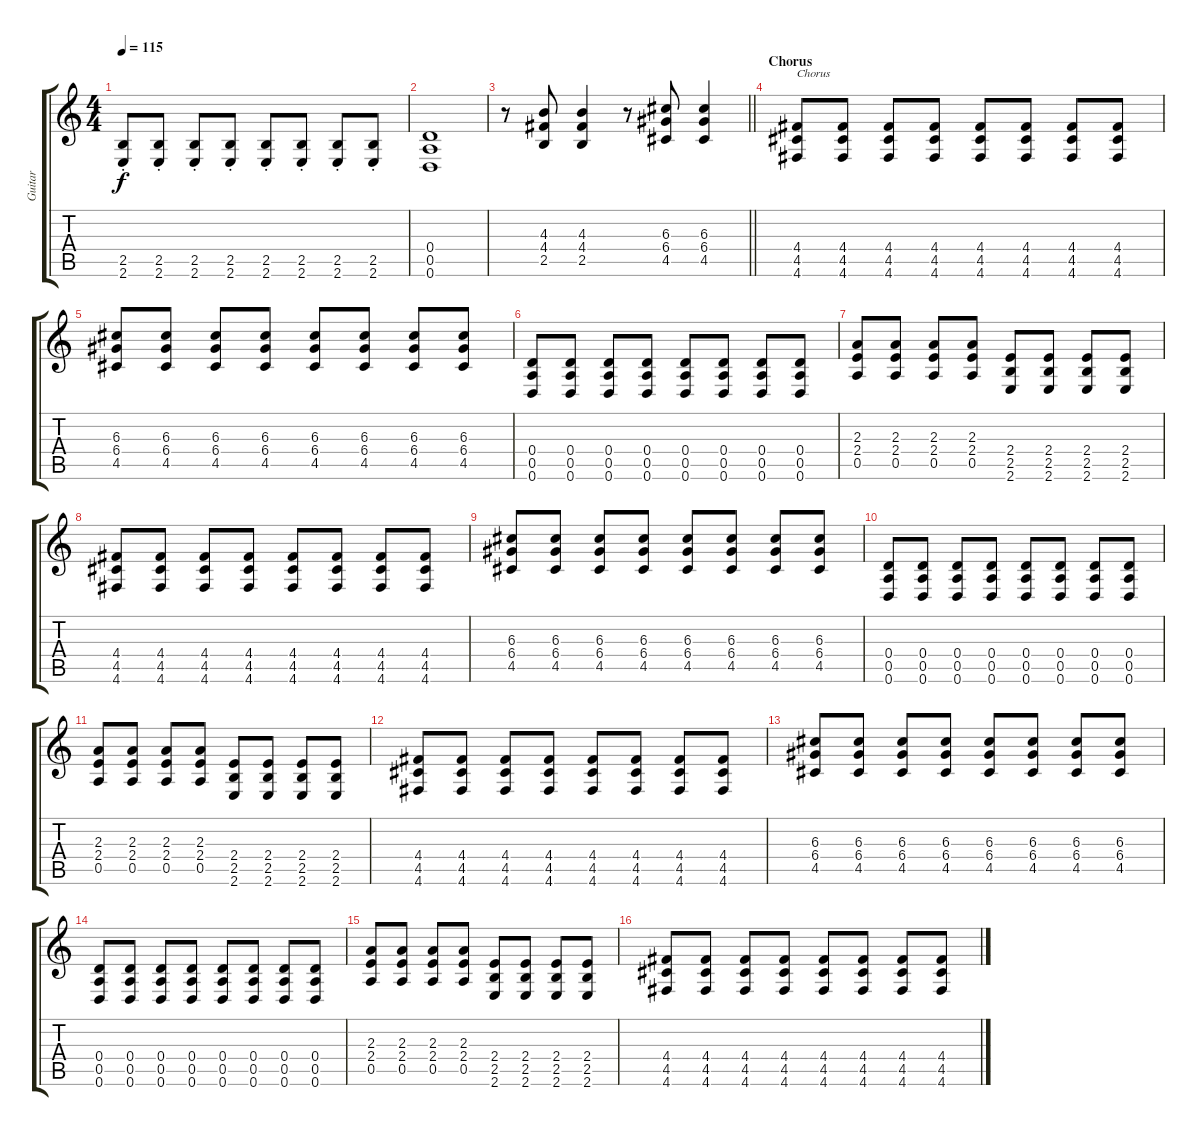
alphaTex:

\track ("Guitar " "Guitar ") {instrument overdrivenguitar}
\staff {score tabs}
\tuning (E4 B3 G3 D3 A2 D2) {hide}
\ts (4 4)
\tempo 115
\clef g2
\ks c
(2.5{st} 2.6{st}).8{dy f} (2.5{st} 2.6{st}).8 (2.5{st} 2.6{st}).8 (2.5{st} 2.6{st}).8 (2.5{st} 2.6{st}).8 (2.5{st} 2.6{st}).8 (2.5{st} 2.6{st}).8 (2.5{st} 2.6{st}).8 |
(0.4 0.5 0.6).1 |
\barLineRight lightlight
r.8 (4.3 4.4 2.5).8 (4.3 4.4 2.5).4 r.8 (6.3 6.4 4.5).8 (6.3 6.4 4.5).4 |
\section ("" "Chorus")
(4.4 4.5 4.6).8{txt "Chorus"} (4.4 4.5 4.6).8 (4.4 4.5 4.6).8 (4.4 4.5 4.6).8 (4.4 4.5 4.6).8 (4.4 4.5 4.6).8 (4.4 4.5 4.6).8 (4.4 4.5 4.6).8 |
(6.3 6.4 4.5).8 (6.3 6.4 4.5).8 (6.3 6.4 4.5).8 (6.3 6.4 4.5).8 (6.3 6.4 4.5).8 (6.3 6.4 4.5).8 (6.3 6.4 4.5).8 (6.3 6.4 4.5).8 |
(0.4 0.5 0.6).8 (0.4 0.5 0.6).8 (0.4 0.5 0.6).8 (0.4 0.5 0.6).8 (0.4 0.5 0.6).8 (0.4 0.5 0.6).8 (0.4 0.5 0.6).8 (0.4 0.5 0.6).8 |
(2.3 2.4 0.5).8 (2.3 2.4 0.5).8 (2.3 2.4 0.5).8 (2.3 2.4 0.5).8 (2.4 2.5 2.6).8 (2.4 2.5 2.6).8 (2.4 2.5 2.6).8 (2.4 2.5 2.6).8 |
(4.4 4.5 4.6).8 (4.4 4.5 4.6).8 (4.4 4.5 4.6).8 (4.4 4.5 4.6).8 (4.4 4.5 4.6).8 (4.4 4.5 4.6).8 (4.4 4.5 4.6).8 (4.4 4.5 4.6).8 |
(6.3 6.4 4.5).8 (6.3 6.4 4.5).8 (6.3 6.4 4.5).8 (6.3 6.4 4.5).8 (6.3 6.4 4.5).8 (6.3 6.4 4.5).8 (6.3 6.4 4.5).8 (6.3 6.4 4.5).8 |
(0.4 0.5 0.6).8 (0.4 0.5 0.6).8 (0.4 0.5 0.6).8 (0.4 0.5 0.6).8 (0.4 0.5 0.6).8 (0.4 0.5 0.6).8 (0.4 0.5 0.6).8 (0.4 0.5 0.6).8 |
(2.3 2.4 0.5).8 (2.3 2.4 0.5).8 (2.3 2.4 0.5).8 (2.3 2.4 0.5).8 (2.4 2.5 2.6).8 (2.4 2.5 2.6).8 (2.4 2.5 2.6).8 (2.4 2.5 2.6).8 |
(4.4 4.5 4.6).8 (4.4 4.5 4.6).8 (4.4 4.5 4.6).8 (4.4 4.5 4.6).8 (4.4 4.5 4.6).8 (4.4 4.5 4.6).8 (4.4 4.5 4.6).8 (4.4 4.5 4.6).8 |
(6.3 6.4 4.5).8 (6.3 6.4 4.5).8 (6.3 6.4 4.5).8 (6.3 6.4 4.5).8 (6.3 6.4 4.5).8 (6.3 6.4 4.5).8 (6.3 6.4 4.5).8 (6.3 6.4 4.5).8 |
(0.4 0.5 0.6).8 (0.4 0.5 0.6).8 (0.4 0.5 0.6).8 (0.4 0.5 0.6).8 (0.4 0.5 0.6).8 (0.4 0.5 0.6).8 (0.4 0.5 0.6).8 (0.4 0.5 0.6).8 |
(2.3 2.4 0.5).8 (2.3 2.4 0.5).8 (2.3 2.4 0.5).8 (2.3 2.4 0.5).8 (2.4 2.5 2.6).8 (2.4 2.5 2.6).8 (2.4 2.5 2.6).8 (2.4 2.5 2.6).8 |
(4.4 4.5 4.6).8 (4.4 4.5 4.6).8 (4.4 4.5 4.6).8 (4.4 4.5 4.6).8 (4.4 4.5 4.6).8 (4.4 4.5 4.6).8 (4.4 4.5 4.6).8 (4.4 4.5 4.6).8
